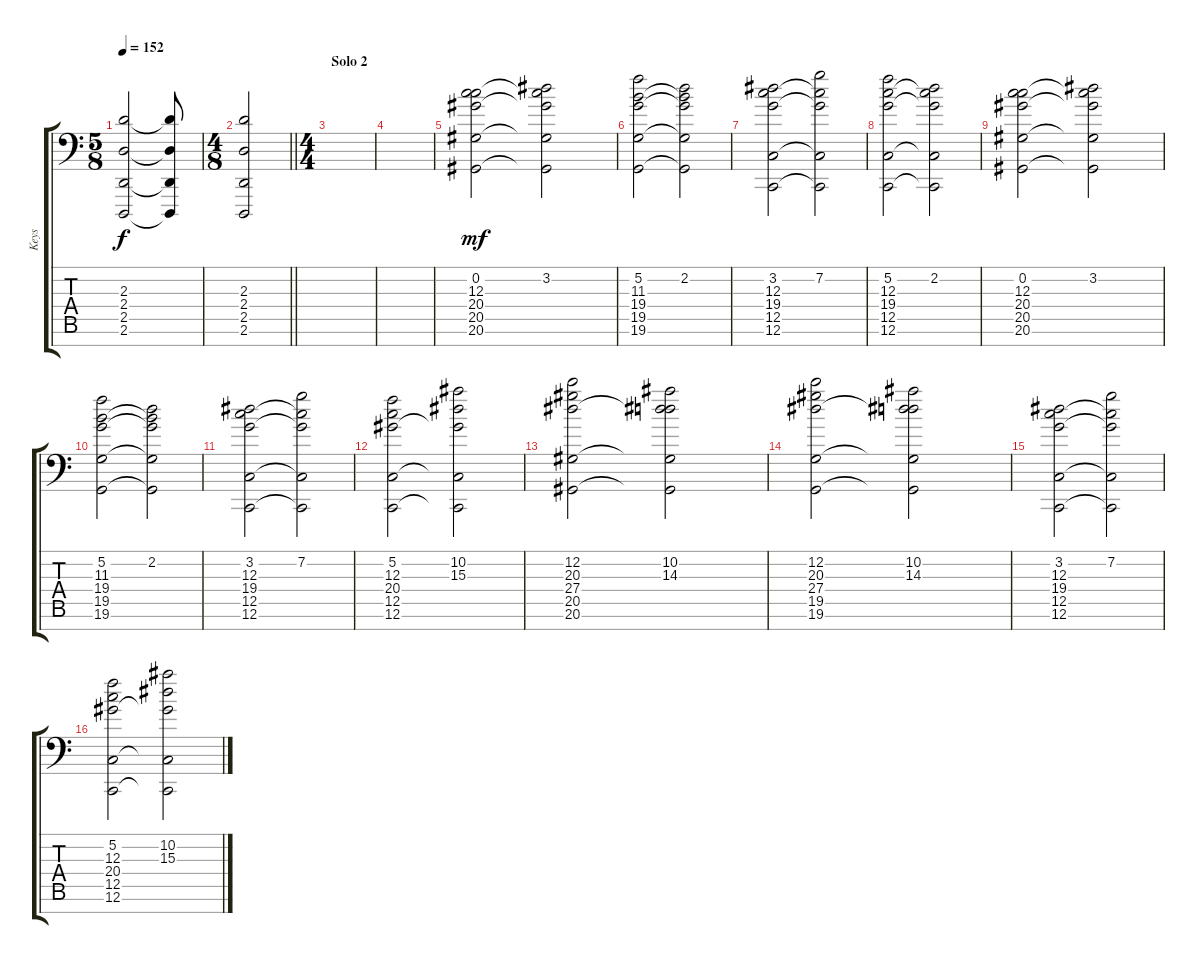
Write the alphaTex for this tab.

\track ("Keys" "Keys") {instrument pad2warm}
\staff {score tabs}
\tuning (C6 C5 C4 C3 C2 C1 C0) {hide}
\ts (5 8)
\tempo 152
\clef f4
\ks c
(2.3 2.4 2.5 2.6).2{dy f} (2.3{t} 2.4{t} 2.5{t} 2.6{t}).8 |
\ts (4 8)
\barLineRight lightlight
(2.3 2.4 2.5 2.6).2 |
\ts (4 4)
\section ("" "Solo 2")
|
|
(0.2 12.3 20.4 20.5 20.6).2{dy mf} (3.2 12.3{t} 20.4{t} 20.5{t} 20.6{t}).2 |
(5.2 11.3 19.4 19.5 19.6).2 (2.2 11.3{t} 19.4{t} 19.5{t} 19.6{t}).2 |
(3.2 12.3 19.4 12.5 12.6).2 (7.2 12.3{t} 19.4{t} 12.5{t} 12.6{t}).2 |
(5.2 12.3 19.4 12.5 12.6).2 (2.2 12.3{t} 19.4{t} 12.5{t} 12.6{t}).2 |
(0.2 12.3 20.4 20.5 20.6).2 (3.2 12.3{t} 20.4{t} 20.5{t} 20.6{t}).2 |
(5.2 11.3 19.4 19.5 19.6).2 (2.2 11.3{t} 19.4{t} 19.5{t} 19.6{t}).2 |
(3.2 12.3 19.4 12.5 12.6).2 (7.2 12.3{t} 19.4{t} 12.5{t} 12.6{t}).2 |
(5.2 12.3 20.4 12.5 12.6).2 (10.2 15.3 20.4{t} 12.5{t} 12.6{t}).2 |
(12.2 20.3 27.4 20.5 20.6).2 (10.2 14.3 27.4{t} 20.5{t} 20.6{t}).2 |
(12.2 20.3 27.4 19.5 19.6).2 (10.2 14.3 27.4{t} 19.5{t} 19.6{t}).2 |
(3.2 12.3 19.4 12.5 12.6).2 (7.2 12.3{t} 19.4{t} 12.5{t} 12.6{t}).2 |
(5.2 12.3 20.4 12.5 12.6).2 (10.2 15.3 20.4{t} 12.5{t} 12.6{t}).2
